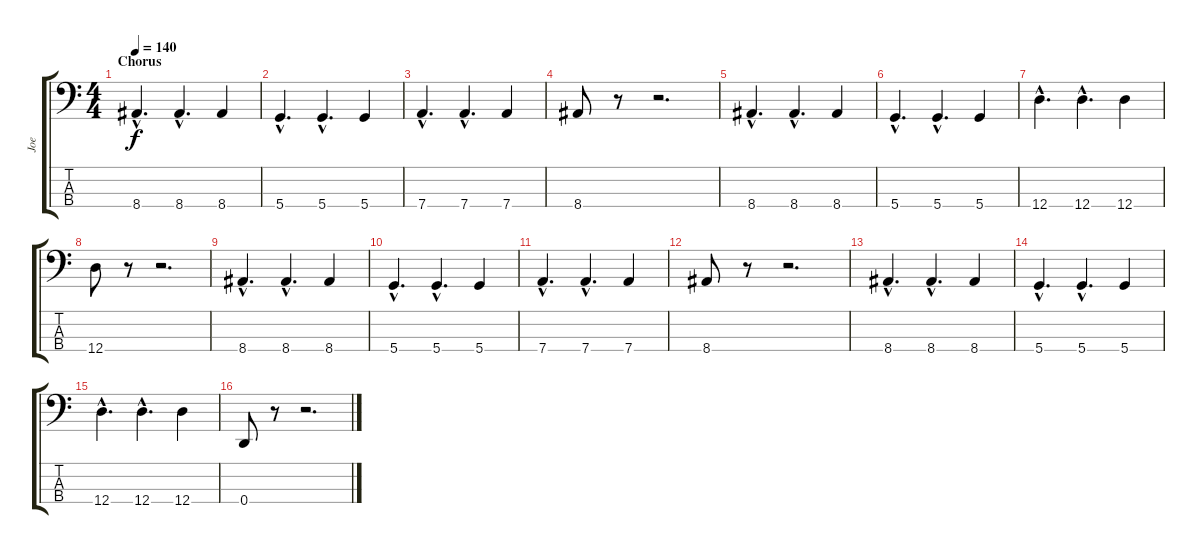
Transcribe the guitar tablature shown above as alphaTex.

\track ("Joe" "Joe") {instrument electricbasspick}
\staff {score tabs}
\tuning (G2 D2 A1 D1) {hide}
\ts (4 4)
\section ("" "Chorus")
\tempo 140
\clef f4
\ks c
8.4{hac}.4{d dy f} 8.4{hac}.4{d} 8.4.4 |
5.4{hac}.4{d} 5.4{hac}.4{d} 5.4.4 |
7.4{hac}.4{d} 7.4{hac}.4{d} 7.4.4 |
8.4.8 r.8 r.2{d} |
8.4{hac}.4{d} 8.4{hac}.4{d} 8.4.4 |
5.4{hac}.4{d} 5.4{hac}.4{d} 5.4.4 |
12.4{hac}.4{d} 12.4{hac}.4{d} 12.4.4 |
12.4.8 r.8 r.2{d} |
8.4{hac}.4{d} 8.4{hac}.4{d} 8.4.4 |
5.4{hac}.4{d} 5.4{hac}.4{d} 5.4.4 |
7.4{hac}.4{d} 7.4{hac}.4{d} 7.4.4 |
8.4.8 r.8 r.2{d} |
8.4{hac}.4{d} 8.4{hac}.4{d} 8.4.4 |
5.4{hac}.4{d} 5.4{hac}.4{d} 5.4.4 |
12.4{hac}.4{d} 12.4{hac}.4{d} 12.4.4 |
0.4.8 r.8 r.2{d}
